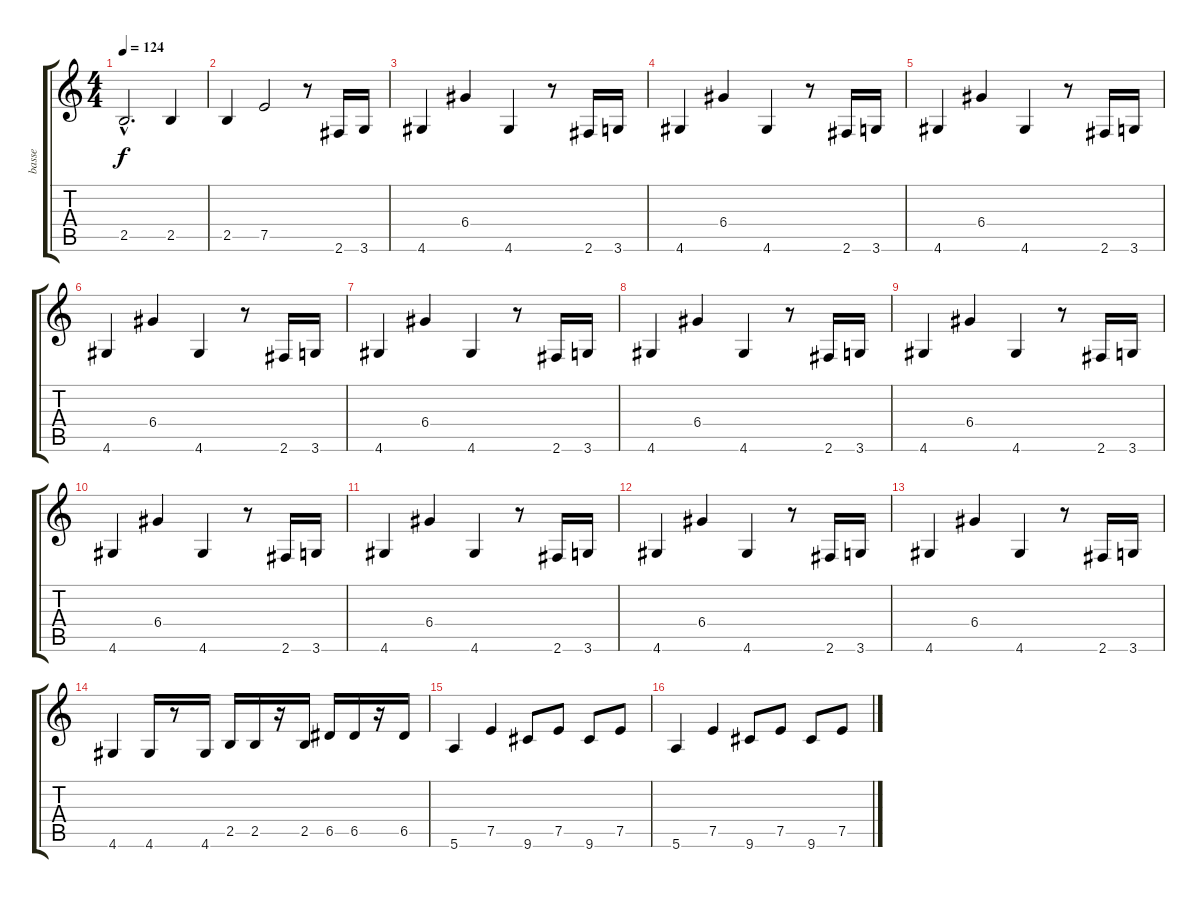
\track ("basse" "basse") {instrument electricbassfinger}
\staff {score tabs}
\tuning (E4 B3 G3 D3 A2 E2) {hide}
\ts (4 4)
\tempo 124
\clef g2
\ks c
2.5{hac}.2{d dy f instrument electricbassfinger} 2.5.4 |
2.5.4 7.5.2 r.8 2.6.16 3.6.16 |
4.6.4 6.4.4 4.6.4 r.8 2.6.16 3.6.16 |
4.6.4 6.4.4 4.6.4 r.8 2.6.16 3.6.16 |
4.6.4 6.4.4 4.6.4 r.8 2.6.16 3.6.16 |
4.6.4 6.4.4 4.6.4 r.8 2.6.16 3.6.16 |
4.6.4 6.4.4 4.6.4 r.8 2.6.16 3.6.16 |
4.6.4 6.4.4 4.6.4 r.8 2.6.16 3.6.16 |
4.6.4 6.4.4 4.6.4 r.8 2.6.16 3.6.16 |
4.6.4 6.4.4 4.6.4 r.8 2.6.16 3.6.16 |
4.6.4 6.4.4 4.6.4 r.8 2.6.16 3.6.16 |
4.6.4 6.4.4 4.6.4 r.8 2.6.16 3.6.16 |
4.6.4 6.4.4 4.6.4 r.8 2.6.16 3.6.16 |
4.6.4 4.6.16 r.8 4.6.16 2.5.16 2.5.16 r.16 2.5.16 6.5.16 6.5.16 r.16 6.5.16 |
5.6.4 7.5.4 9.6.8 7.5.8 9.6.8 7.5.8 |
5.6.4 7.5.4 9.6.8 7.5.8 9.6.8 7.5.8
